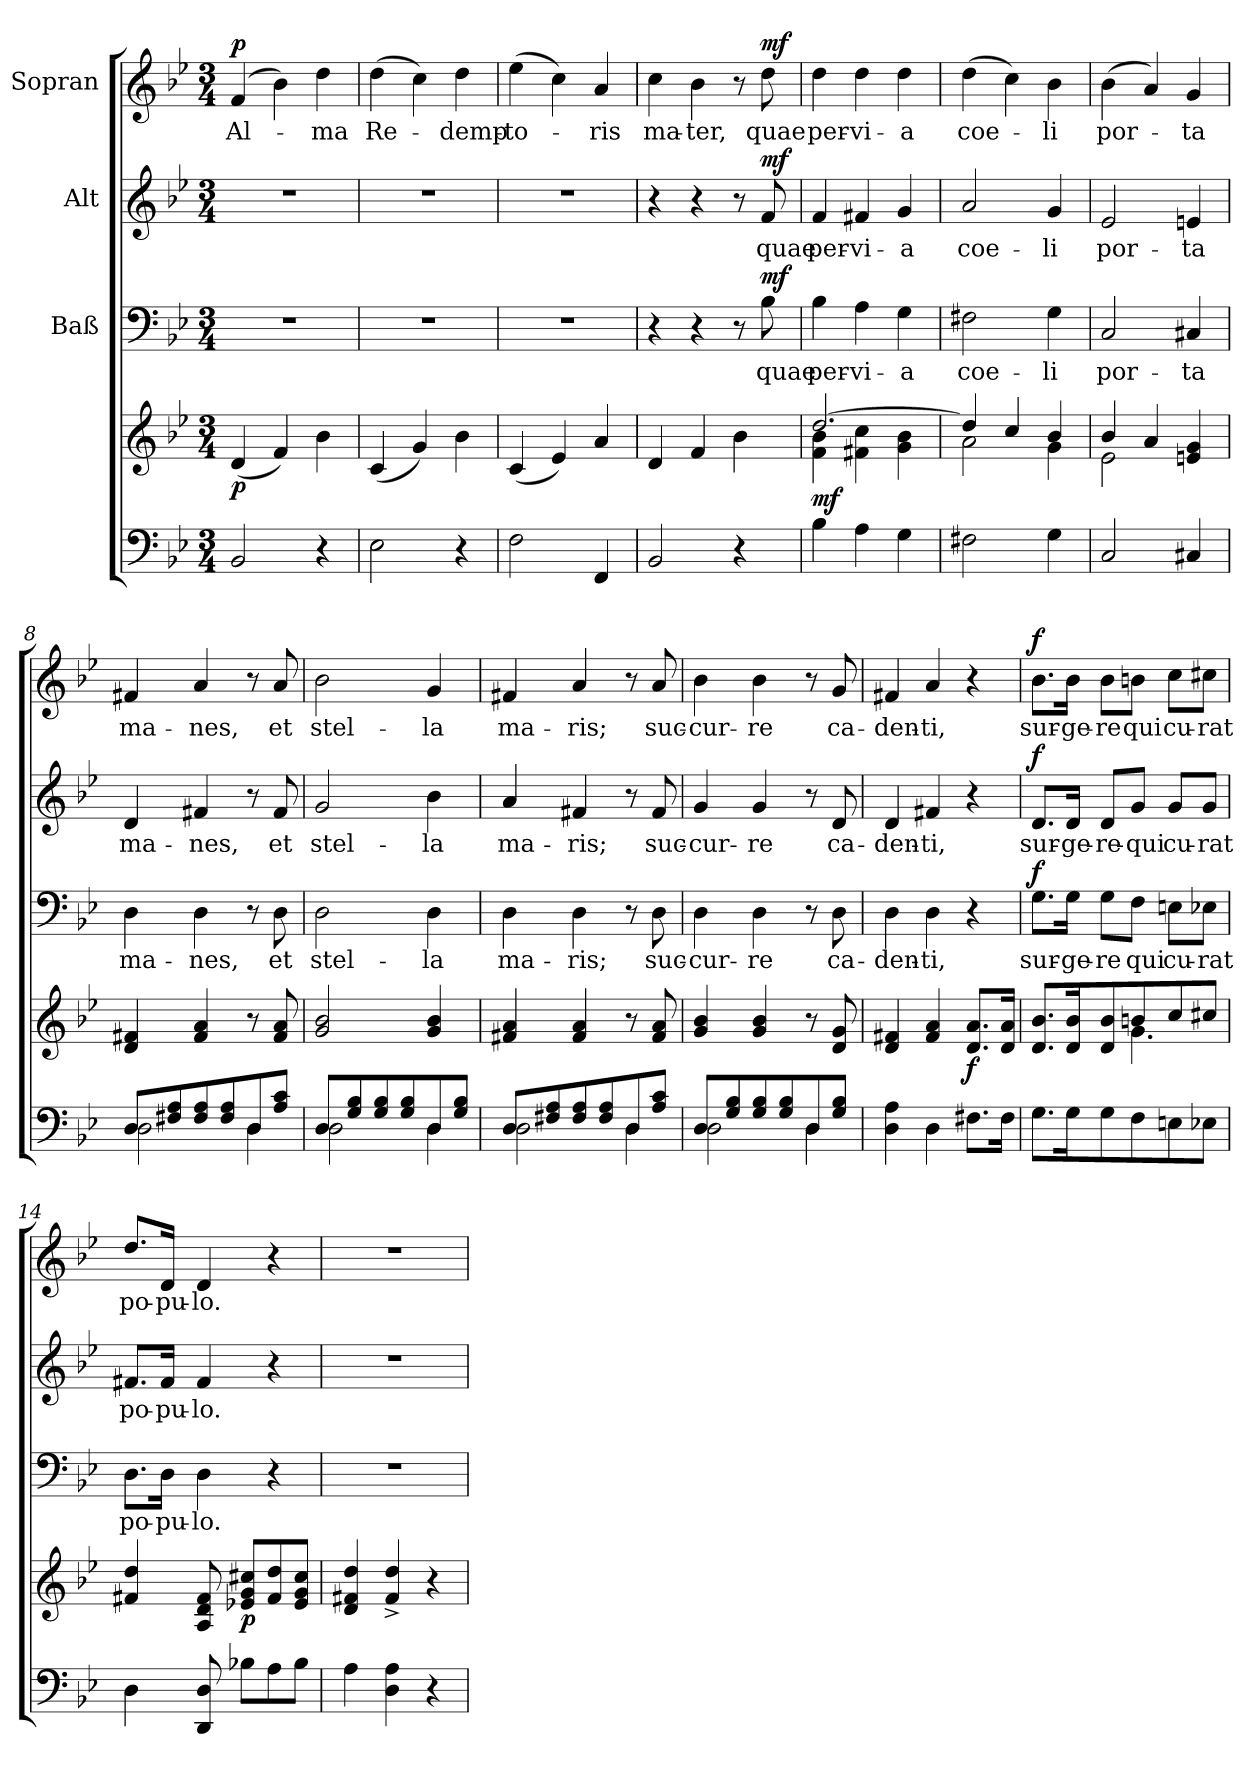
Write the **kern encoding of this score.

**kern	**kern	**dynam	**kern	**text	**dynam	**kern	**text	**dynam	**kern	**text	**dynam
*part4	*part4	*part4	*part3	*part3	*part3	*part2	*part2	*part2	*part1	*part1	*part1
*staff5	*staff4	*staff4/5	*staff3	*staff3	*staff3	*staff2	*staff2	*staff2	*staff1	*staff1	*staff1
*	*	*	*I"Baß	*	*	*I"Alt	*	*	*I"Sopran	*	*
*clefF4	*clefG2	*	*clefF4	*	*	*clefG2	*	*	*clefG2	*	*
*k[b-e-]	*k[b-e-]	*	*k[b-e-]	*	*	*k[b-e-]	*	*	*k[b-e-]	*	*
*B-:	*B-:	*	*B-:	*	*	*B-:	*	*	*B-:	*	*
*M3/4	*M3/4	*	*M3/4	*	*	*M3/4	*	*	*M3/4	*	*
=1	=1	=1	=1	=1	=1	=1	=1	=1	=1	=1	=1
!	!	!LO:DY:b	!	!	!	!	!	!	!	!LO:LY:b	!LO:DY:a
2BB-/	(<4d/	p	2.r	.	.	2.r	.	.	(4f/	Al-	p
.	4f/)	.	.	.	.	.	.	.	4b-\)	.	.
!	!	!	!	!	!	!	!	!	!	!LO:LY:b	!
4r	4b-\	.	.	.	.	.	.	.	4dd\	-ma	.
=2	=2	=2	=2	=2	=2	=2	=2	=2	=2	=2	=2
!	!	!	!	!	!	!	!	!	!	!LO:LY:b	!
2E-\	(<4c/	.	2.r	.	.	2.r	.	.	(>4dd\	Re-	.
.	4g/)	.	.	.	.	.	.	.	4cc\)	.	.
!	!	!	!	!	!	!	!	!	!	!LO:LY:b	!
4r	4b-\	.	.	.	.	.	.	.	4dd\	-demp-	.
=3	=3	=3	=3	=3	=3	=3	=3	=3	=3	=3	=3
!	!	!	!	!	!	!	!	!	!	!LO:LY:b	!
2F\	(<4c/	.	2.r	.	.	2.r	.	.	(>4ee-\	-to-	.
.	4e-/)	.	.	.	.	.	.	.	4cc\)	.	.
!	!	!	!	!	!	!	!	!	!	!LO:LY:b	!
4FF/	4a/	.	.	.	.	.	.	.	4a/	-ris	.
=4	=4	=4	=4	=4	=4	=4	=4	=4	=4	=4	=4
!	!	!	!	!	!	!	!	!	!	!LO:LY:b	!
2BB-/	4d/	.	4r	.	.	4r	.	.	4cc\	ma-	.
!	!	!	!	!	!	!	!	!	!	!LO:LY:b	!
.	4f/	.	4r	.	.	4r	.	.	4b-\	-ter,	.
4r	4b-\	.	8r	.	.	8r	.	.	8r	.	.
!	!	!	!	!LO:LY:b	!LO:DY:a	!	!LO:LY:b	!LO:DY:a	!	!LO:LY:b	!LO:DY:a
.	.	.	8B-\	quae	mf	8f/	quae	mf	8dd\	quae	mf
=5	=5	=5	=5	=5	=5	=5	=5	=5	=5	=5	=5
*	*^	*	*	*	*	*	*	*	*	*	*
!	!	!	!LO:DY:b	!	!LO:LY:b	!	!	!LO:LY:b	!	!	!LO:LY:b	!
4B-\	[>2.dd/	4f\ 4b-\	mf	4B-\	per-	.	4f/	per-	.	4dd\	per-	.
!	!	!	!	!	!LO:LY:b	!	!	!LO:LY:b	!	!	!LO:LY:b	!
4A\	.	4f#X\ 4cc\	.	4A\	-vi-	.	4f#X/	-vi-	.	4dd\	-vi-	.
!	!	!	!	!	!LO:LY:b	!	!	!LO:LY:b	!	!	!LO:LY:b	!
4G\	.	4g\ 4b-\	.	4G\	-a	.	4g/	-a	.	4dd\	-a	.
!!LO:LB:g=z
=6	=6	=6	=6	=6	=6	=6	=6	=6	=6	=6	=6	=6
!	!	!	!	!	!LO:LY:b	!	!	!LO:LY:b	!	!	!LO:LY:b	!
2F#X\	4dd/]	2a\	.	2F#X\	coe-	.	2a/	coe-	.	(>4dd\	coe-	.
.	4cc/	.	.	.	.	.	.	.	.	4cc\)	.	.
!	!	!	!	!	!LO:LY:b	!	!	!LO:LY:b	!	!	!LO:LY:b	!
4G\	4b-/	4g\	.	4G\	-li	.	4g/	-li	.	4b-\	-li	.
=7	=7	=7	=7	=7	=7	=7	=7	=7	=7	=7	=7	=7
!	!	!	!	!	!LO:LY:b	!	!	!LO:LY:b	!	!	!LO:LY:b	!
2C/	4b-/	2e-\	.	2C/	por-	.	2e-/	por-	.	(>4b-\	por-	.
.	4a/	.	.	.	.	.	.	.	.	4a/)	.	.
!	!	!	!	!	!LO:LY:b	!	!	!LO:LY:b	!	!	!LO:LY:b	!
4C#X/	4en/ 4g/	4ryy	.	4C#X/	-ta	.	4en/	-ta	.	4g/	-ta	.
=8	=8	=8	=8	=8	=8	=8	=8	=8	=8	=8	=8	=8
*^	*	*	*	*	*	*	*	*	*	*	*	*
!	!	!	!	!	!	!LO:LY:b	!	!	!LO:LY:b	!	!	!LO:LY:b	!
*	*	*v	*v	*	*	*	*	*	*	*	*	*	*
8D/L	2D\	4d/ 4f#X/	.	4D\	ma-	.	4d/	ma-	.	4f#X/	ma-	.
8F#X/ 8A/	.	.	.	.	.	.	.	.	.	.	.	.
!	!	!	!	!	!LO:LY:b	!	!	!LO:LY:b	!	!	!LO:LY:b	!
8F#/ 8A/	.	4f#/ 4a/	.	4D\	-nes,	.	4f#X/	-nes,	.	4a/	-nes,	.
8F#/ 8A/	.	.	.	.	.	.	.	.	.	.	.	.
8D/	4D\	8r	.	8r	.	.	8r	.	.	8r	.	.
!	!	!	!	!	!LO:LY:b	!	!	!LO:LY:b	!	!	!LO:LY:b	!
8A/ 8c/J	.	8f#/ 8a/	.	8D\	et	.	8f#/	et	.	8a/	et	.
=9	=9	=9	=9	=9	=9	=9	=9	=9	=9	=9	=9	=9
!	!	!	!	!	!LO:LY:b	!	!	!LO:LY:b	!	!	!LO:LY:b	!
8D/L	2D\	2g/ 2b-/	.	2D\	stel-	.	2g/	stel-	.	2b-\	stel-	.
8G/ 8B-/	.	.	.	.	.	.	.	.	.	.	.	.
8G/ 8B-/	.	.	.	.	.	.	.	.	.	.	.	.
8G/ 8B-/	.	.	.	.	.	.	.	.	.	.	.	.
!	!	!	!	!	!LO:LY:b	!	!	!LO:LY:b	!	!	!LO:LY:b	!
8D/	4D\	4g/ 4b-/	.	4D\	-la	.	4b-\	-la	.	4g/	-la	.
8G/ 8B-/J	.	.	.	.	.	.	.	.	.	.	.	.
=10	=10	=10	=10	=10	=10	=10	=10	=10	=10	=10	=10	=10
!	!	!	!	!	!LO:LY:b	!	!	!LO:LY:b	!	!	!LO:LY:b	!
8D/L	2D\	4f#X/ 4a/	.	4D\	ma-	.	4a/	ma-	.	4f#X/	ma-	.
8F#X/ 8A/	.	.	.	.	.	.	.	.	.	.	.	.
!	!	!	!	!	!LO:LY:b	!	!	!LO:LY:b	!	!	!LO:LY:b	!
8F#/ 8A/	.	4f#/ 4a/	.	4D\	-ris;	.	4f#X/	-ris;	.	4a/	-ris;	.
8F#/ 8A/	.	.	.	.	.	.	.	.	.	.	.	.
8D/	4D\	8r	.	8r	.	.	8r	.	.	8r	.	.
!	!	!	!	!	!LO:LY:b	!	!	!LO:LY:b	!	!	!LO:LY:b	!
8A/ 8c/J	.	8f#/ 8a/	.	8D\	suc-	.	8f#/	suc-	.	8a/	suc-	.
!!LO:PB:g=z
=11	=11	=11	=11	=11	=11	=11	=11	=11	=11	=11	=11	=11
!	!	!	!	!	!LO:LY:b	!	!	!LO:LY:b	!	!	!LO:LY:b	!
8D/L	2D\	4g/ 4b-/	.	4D\	-cur-	.	4g/	-cur-	.	4b-\	-cur-	.
8G/ 8B-/	.	.	.	.	.	.	.	.	.	.	.	.
!	!	!	!	!	!LO:LY:b	!	!	!LO:LY:b	!	!	!LO:LY:b	!
8G/ 8B-/	.	4g/ 4b-/	.	4D\	-re	.	4g/	-re	.	4b-\	-re	.
8G/ 8B-/	.	.	.	.	.	.	.	.	.	.	.	.
8D/	4D\	8r	.	8r	.	.	8r	.	.	8r	.	.
!	!	!	!	!	!LO:LY:b	!	!	!LO:LY:b	!	!	!LO:LY:b	!
8G/ 8B-/J	.	8d/ 8g/	.	8D\	ca-	.	8d/	ca-	.	8g/	ca-	.
*v	*v	*	*	*	*	*	*	*	*	*	*	*
=12	=12	=12	=12	=12	=12	=12	=12	=12	=12	=12	=12
!	!	!	!	!LO:LY:b	!	!	!LO:LY:b	!	!	!LO:LY:b	!
4D\ 4A\	4d/ 4f#X/	.	4D\	-den-	.	4d/	-den-	.	4f#X/	-den-	.
!	!	!	!	!LO:LY:b	!	!	!LO:LY:b	!	!	!LO:LY:b	!
4D\	4f#/ 4a/	.	4D\	-ti,	.	4f#X/	-ti,	.	4a/	-ti,	.
!	!	!LO:DY:b	!	!	!	!	!	!	!	!	!
8.F#X\L	8.d/ 8.a/L	f	4r	.	.	4r	.	.	4r	.	.
16F#\Jk	16d/ 16a/Jk	.	.	.	.	.	.	.	.	.	.
=13	=13	=13	=13	=13	=13	=13	=13	=13	=13	=13	=13
*	*^	*	*	*	*	*	*	*	*	*	*
!	!	!	!	!	!LO:LY:b	!LO:DY:a	!	!LO:LY:b	!LO:DY:a	!	!LO:LY:b	!LO:DY:a
8.G\L	8.d/ 8.b-/L	4.ryy	.	8.G\L	sur-	f	8.d/L	sur-	f	8.b-\L	sur-	f
!	!	!	!	!	!LO:LY:b	!	!	!LO:LY:b	!	!	!LO:LY:b	!
16G\k	16d/ 16b-/k	.	.	16G\Jk	-ge-	.	16d/Jk	-ge-	.	16b-\Jk	-ge-	.
!	!	!	!	!	!LO:LY:b	!	!	!LO:LY:b	!	!	!LO:LY:b	!
8G\	8d/ 8b-/	.	.	8G\L	-re	.	8d/L	-re-	.	8b-\L	-re	.
!	!	!	!	!	!LO:LY:b	!	!	!LO:LY:b	!	!	!LO:LY:b	!
8F\	8bn/	4.g\	.	8F\J	qui	.	8g/J	-qui	.	8bn\J	qui	.
!	!	!	!	!	!LO:LY:b	!	!	!LO:LY:b	!	!	!LO:LY:b	!
8En\	8cc/	.	.	8En\L	cu-	.	8g/L	cu-	.	8cc\L	cu-	.
!	!	!	!	!	!LO:LY:b	!	!	!LO:LY:b	!	!	!LO:LY:b	!
8E-X\J	8cc#X/J	.	.	8E-X\J	-rat	.	8g/J	-rat	.	8cc#X\J	-rat	.
*	*v	*v	*	*	*	*	*	*	*	*	*	*
=14	=14	=14	=14	=14	=14	=14	=14	=14	=14	=14	=14
!	!	!	!	!LO:LY:b	!	!	!LO:LY:b	!	!	!LO:LY:b	!
4D\	4f#X/ 4dd/	.	8.D\L	po-	.	8.f#X/L	po-	.	8.dd/L	po-	.
!	!	!	!	!LO:LY:b	!	!	!LO:LY:b	!	!	!LO:LY:b	!
.	.	.	16D\Jk	-pu-	.	16f#/Jk	-pu-	.	16d/Jk	-pu-	.
!	!	!	!	!LO:LY:b	!	!	!LO:LY:b	!	!	!LO:LY:b	!
8DD/ 8D/	8A/ 8d/ 8f#/	.	4D\	-lo.	.	4f#/	-lo.	.	4d/	-lo.	.
!	!	!LO:DY:b	!	!	!	!	!	!	!	!	!
8B-X\L	8e-X/ 8g/ 8cc#X/L	p	.	.	.	.	.	.	.	.	.
8A\	8f#/ 8dd/	.	4r	.	.	4r	.	.	4r	.	.
8B-\J	8e-/ 8g/ 8cc#/J	.	.	.	.	.	.	.	.	.	.
!!LO:LB:g=z
=15	=15	=15	=15	=15	=15	=15	=15	=15	=15	=15	=15
4A\	4d/ 4f#X/ 4dd/	.	2.r	.	.	2.r	.	.	2.r	.	.
4D\ 4A\	4f#/^< 4dd/^<	.	.	.	.	.	.	.	.	.	.
4r	4r	.	.	.	.	.	.	.	.	.	.
=	=	=	=	=	=	=	=	=	=	=	=
*-	*-	*-	*-	*-	*-	*-	*-	*-	*-	*-	*-
